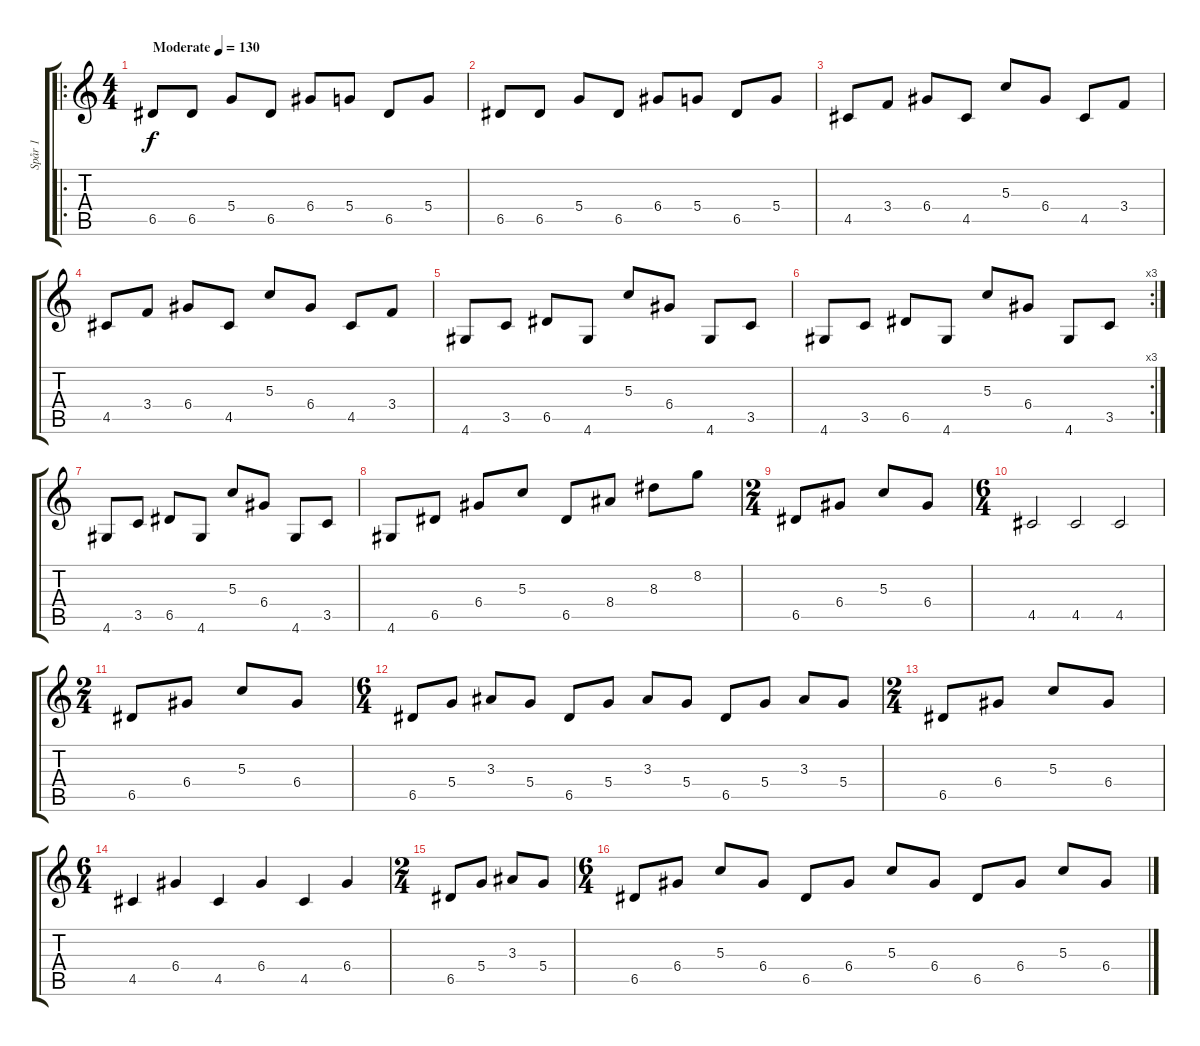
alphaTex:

\track ("Spår 1" "Spår 1") {instrument overdrivenguitar}
\staff {score tabs}
\tuning (E4 B3 G3 D3 A2 E2) {hide}
\ro
\ts (4 4)
\tempo (130 "Moderate")
\clef g2
\ks c
6.5.8{dy f instrument overdrivenguitar} 6.5.8 5.4.8 6.5.8 6.4.8 5.4.8 6.5.8 5.4.8 |
6.5.8 6.5.8 5.4.8 6.5.8 6.4.8 5.4.8 6.5.8 5.4.8 |
4.5.8 3.4.8 6.4.8 4.5.8 5.3.8 6.4.8 4.5.8 3.4.8 |
4.5.8 3.4.8 6.4.8 4.5.8 5.3.8 6.4.8 4.5.8 3.4.8 |
4.6.8 3.5.8 6.5.8 4.6.8 5.3.8 6.4.8 4.6.8 3.5.8 |
\rc 3
4.6.8 3.5.8 6.5.8 4.6.8 5.3.8 6.4.8 4.6.8 3.5.8 |
4.6.8 3.5.8 6.5.8 4.6.8 5.3.8 6.4.8 4.6.8 3.5.8 |
4.6.8 6.5.8 6.4.8 5.3.8 6.5.8 8.4.8 8.3.8 8.2.8 |
\ts (2 4)
6.5.8 6.4.8 5.3.8 6.4.8 |
\ts (6 4)
4.5.2 4.5.2 4.5.2 |
\ts (2 4)
6.5.8 6.4.8 5.3.8 6.4.8 |
\ts (6 4)
6.5.8 5.4.8 3.3.8 5.4.8 6.5.8 5.4.8 3.3.8 5.4.8 6.5.8 5.4.8 3.3.8 5.4.8 |
\ts (2 4)
6.5.8 6.4.8 5.3.8 6.4.8 |
\ts (6 4)
4.5.4 6.4.4 4.5.4 6.4.4 4.5.4 6.4.4 |
\ts (2 4)
6.5.8 5.4.8 3.3.8 5.4.8 |
\ts (6 4)
6.5.8 6.4.8 5.3.8 6.4.8 6.5.8 6.4.8 5.3.8 6.4.8 6.5.8 6.4.8 5.3.8 6.4.8
